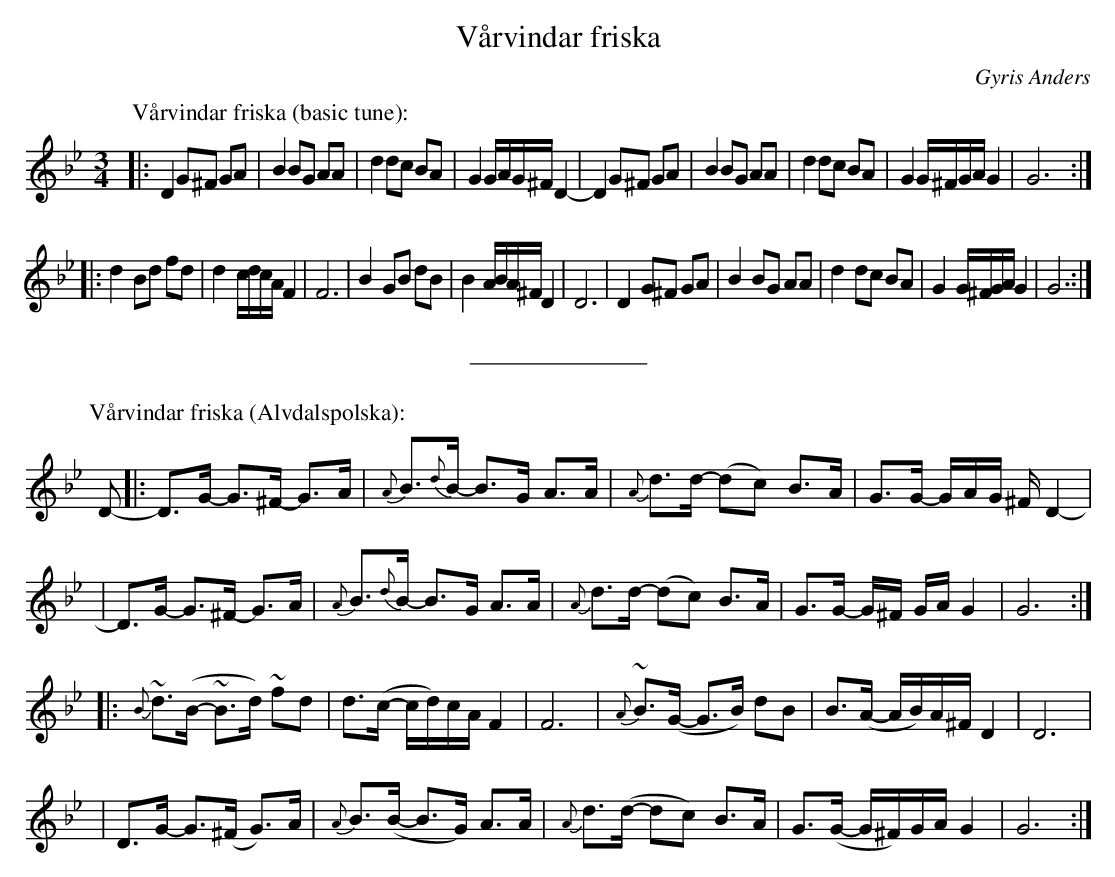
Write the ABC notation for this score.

X:1
T:Vårvindar friska
O:Gyris Anders
M:3/4
L:1/8
K:Gm
P: Vårvindar friska (basic tune):
|: D2 G^F GA | B2 BG AA | d2 dc BA | G2 G/A/G/^F/ D2 - \
|  D2 G^F GA | B2 BG AA | d2 dc BA | G2 G/^F/G/A/ G2 | G6 :|
|: d2 Bd fd | d2 c/d/c/A/ F2 | F6 | B2 GB dB | B2 A/B/A/^F/ D2 | D6 \
|  D2 G^F GA | B2 BG AA | d2 dc BA | G2 G/^F/G/A/ G2 | G6 :|
%%sep
P: Vårvindar friska (Alvdalspolska):
D- \
|: D>G- G>^F- G>A | {A}B>{d}B- B>-G A>A | {A}d>d- (dc) B>A | G>G- G/A/G/ ^F/ D2 - |
|  D>G- G>^F- G>A | {A}B>{d}B- B>-G A>A | {A}d>d- (dc) B>A |  G>G- G/^F/ G/A/ G2 | G6 :|
|: {B}~d>(B- ~B>d) ~fd | d>(c- c/d/)c/A/ F2 | F6 | {A}~B>(G- G>B) dB | B>(A- A/B/)A/^F/ D2 | D6 |
|  D>G- G>(^F G)>A | {A}B>(B- B>G) A>A | {A}d>(d- dc) B>A |  G>(G- G/^F/)G/A/ G2 | G6 :|
